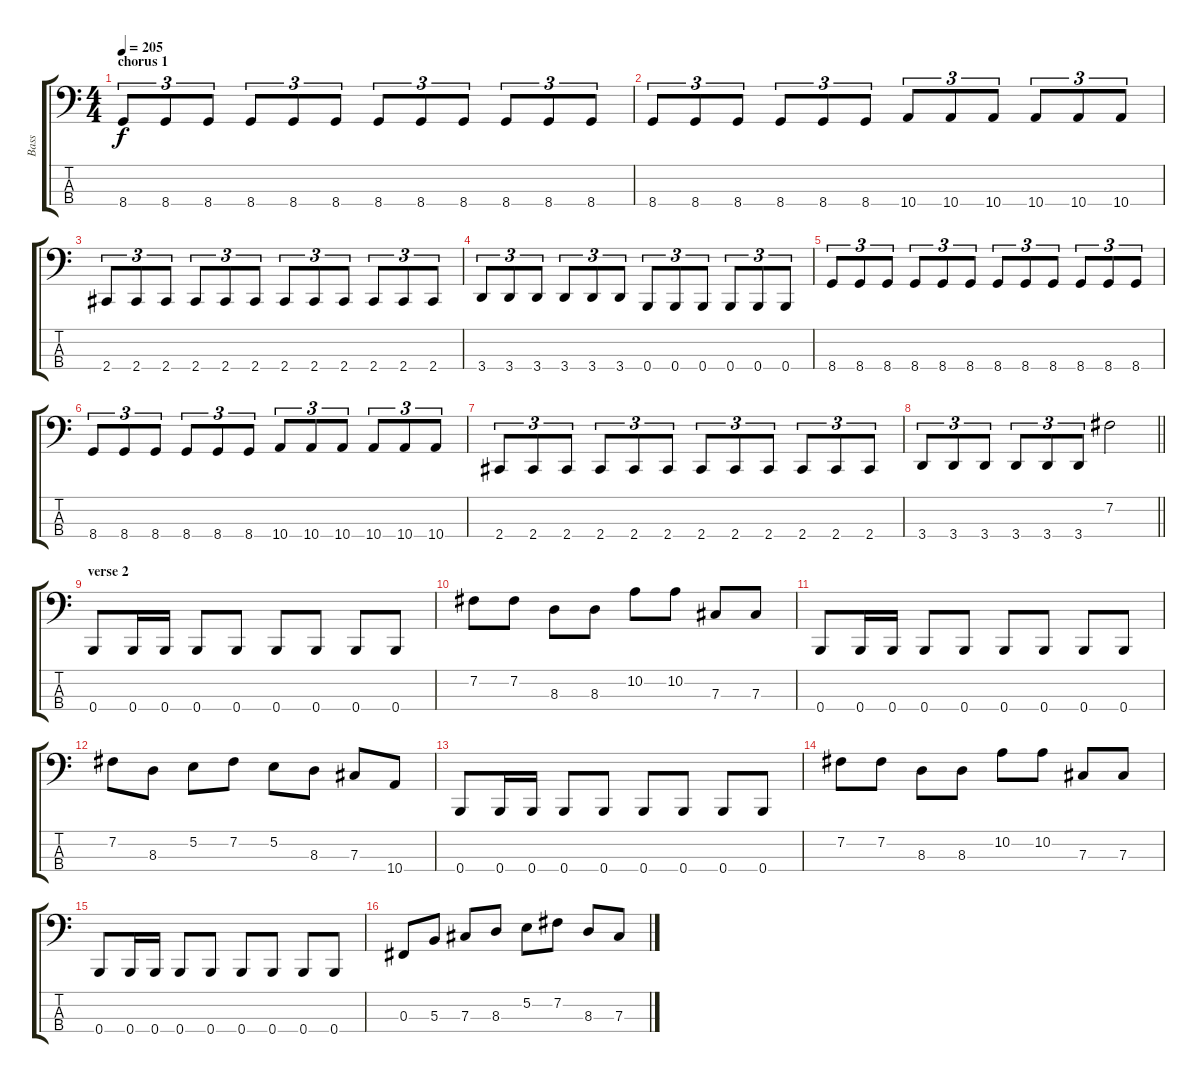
\track ("Bass" "Bass") {instrument electricbasspick}
\staff {score tabs}
\tuning (E2 B1 Gb1 B0) {hide}
\ts (4 4)
\section ("" "chorus 1")
\tempo 205
\clef f4
\ks c
8.4.8{tu (3 2) dy f} 8.4.8{tu (3 2)} 8.4.8{tu (3 2)} 8.4.8{tu (3 2)} 8.4.8{tu (3 2)} 8.4.8{tu (3 2)} 8.4.8{tu (3 2)} 8.4.8{tu (3 2)} 8.4.8{tu (3 2)} 8.4.8{tu (3 2)} 8.4.8{tu (3 2)} 8.4.8{tu (3 2)} |
8.4.8{tu (3 2)} 8.4.8{tu (3 2)} 8.4.8{tu (3 2)} 8.4.8{tu (3 2)} 8.4.8{tu (3 2)} 8.4.8{tu (3 2)} 10.4.8{tu (3 2)} 10.4.8{tu (3 2)} 10.4.8{tu (3 2)} 10.4.8{tu (3 2)} 10.4.8{tu (3 2)} 10.4.8{tu (3 2)} |
2.4.8{tu (3 2)} 2.4.8{tu (3 2)} 2.4.8{tu (3 2)} 2.4.8{tu (3 2)} 2.4.8{tu (3 2)} 2.4.8{tu (3 2)} 2.4.8{tu (3 2)} 2.4.8{tu (3 2)} 2.4.8{tu (3 2)} 2.4.8{tu (3 2)} 2.4.8{tu (3 2)} 2.4.8{tu (3 2)} |
3.4.8{tu (3 2)} 3.4.8{tu (3 2)} 3.4.8{tu (3 2)} 3.4.8{tu (3 2)} 3.4.8{tu (3 2)} 3.4.8{tu (3 2)} 0.4.8{tu (3 2)} 0.4.8{tu (3 2)} 0.4.8{tu (3 2)} 0.4.8{tu (3 2)} 0.4.8{tu (3 2)} 0.4.8{tu (3 2)} |
8.4.8{tu (3 2)} 8.4.8{tu (3 2)} 8.4.8{tu (3 2)} 8.4.8{tu (3 2)} 8.4.8{tu (3 2)} 8.4.8{tu (3 2)} 8.4.8{tu (3 2)} 8.4.8{tu (3 2)} 8.4.8{tu (3 2)} 8.4.8{tu (3 2)} 8.4.8{tu (3 2)} 8.4.8{tu (3 2)} |
8.4.8{tu (3 2)} 8.4.8{tu (3 2)} 8.4.8{tu (3 2)} 8.4.8{tu (3 2)} 8.4.8{tu (3 2)} 8.4.8{tu (3 2)} 10.4.8{tu (3 2)} 10.4.8{tu (3 2)} 10.4.8{tu (3 2)} 10.4.8{tu (3 2)} 10.4.8{tu (3 2)} 10.4.8{tu (3 2)} |
2.4.8{tu (3 2)} 2.4.8{tu (3 2)} 2.4.8{tu (3 2)} 2.4.8{tu (3 2)} 2.4.8{tu (3 2)} 2.4.8{tu (3 2)} 2.4.8{tu (3 2)} 2.4.8{tu (3 2)} 2.4.8{tu (3 2)} 2.4.8{tu (3 2)} 2.4.8{tu (3 2)} 2.4.8{tu (3 2)} |
\barLineRight lightlight
3.4.8{tu (3 2)} 3.4.8{tu (3 2)} 3.4.8{tu (3 2)} 3.4.8{tu (3 2)} 3.4.8{tu (3 2)} 3.4.8{tu (3 2)} 7.2.2 |
\section ("" "verse 2")
0.4.8 0.4.16 0.4.16 0.4.8 0.4.8 0.4.8 0.4.8 0.4.8 0.4.8 |
7.2.8 7.2.8 8.3.8 8.3.8 10.2.8 10.2.8 7.3.8 7.3.8 |
0.4.8 0.4.16 0.4.16 0.4.8 0.4.8 0.4.8 0.4.8 0.4.8 0.4.8 |
7.2.8 8.3.8 5.2.8 7.2.8 5.2.8 8.3.8 7.3.8 10.4.8 |
0.4.8 0.4.16 0.4.16 0.4.8 0.4.8 0.4.8 0.4.8 0.4.8 0.4.8 |
7.2.8 7.2.8 8.3.8 8.3.8 10.2.8 10.2.8 7.3.8 7.3.8 |
0.4.8 0.4.16 0.4.16 0.4.8 0.4.8 0.4.8 0.4.8 0.4.8 0.4.8 |
0.3.8 5.3.8 7.3.8 8.3.8 5.2.8 7.2.8 8.3.8 7.3.8
